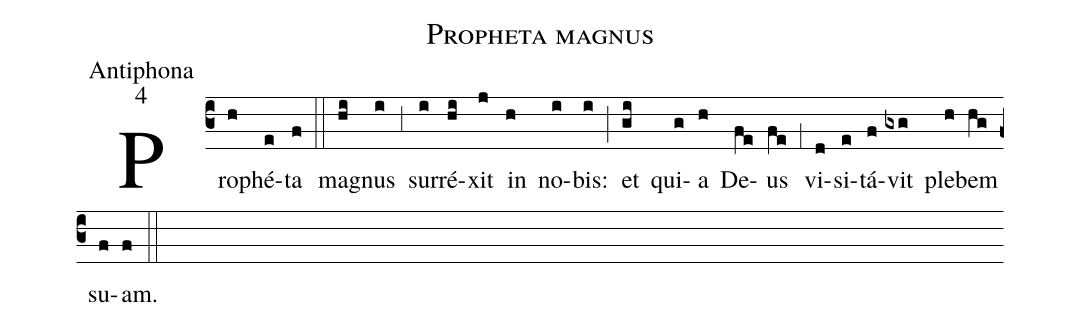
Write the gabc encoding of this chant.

name:Propheta magnus;
office-part:Antiphona;
mode:4;
%%
(c3) Pro(h)phé(e)ta(f) (::)
ma(hi)gnus(i) (,3) sur(i)ré(hi)xit(j) in(h) no(i)bis:(i) (;) et(gi) qui(g)a(h) De(fe)us(fe) (,1) vi(d)si(e)tá(f)vit(gxg) ple(h)bem(hg) su(f)am.(f) (::)
